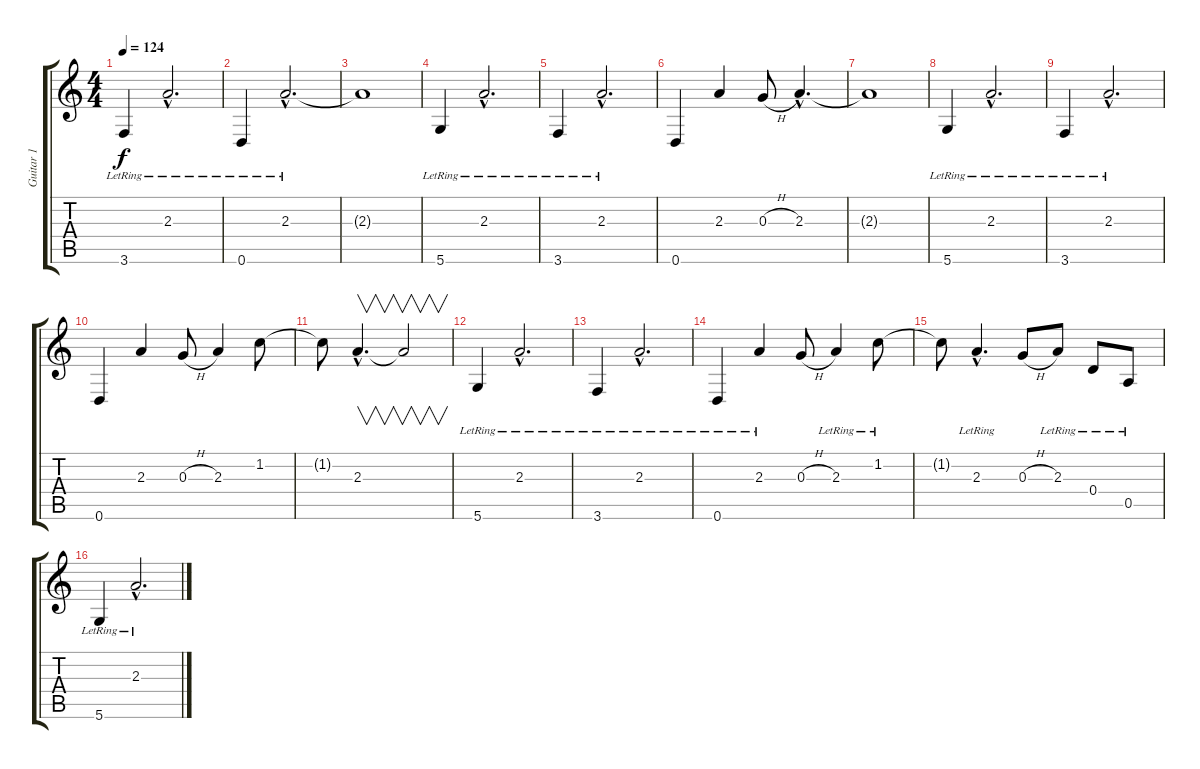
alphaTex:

\track ("Guitar 1" "Guitar 1") {instrument distortionguitar}
\staff {score tabs}
\tuning (E4 B3 G3 D3 A2 D2) {hide}
\ts (4 4)
\tempo 124
\clef g2
\ks c
3.6{lr}.4{dy f} 2.3{hac lr}.2{d} |
0.6{lr}.4 2.3{hac lr}.2{d} |
2.3{t}.1 |
5.6{lr}.4 2.3{hac lr}.2{d} |
3.6{lr}.4 2.3{hac lr}.2{d} |
0.6.4 2.3.4 0.3{h}.8 2.3{hac}.4{d} |
2.3{t}.1 |
5.6{lr}.4 2.3{hac lr}.2{d} |
3.6{lr}.4 2.3{hac lr}.2{d} |
0.6.4 2.3.4 0.3{h}.8 2.3.4 1.2.8 |
1.2{t}.8 2.3{hac}.4{v d} 2.3{t}.2{v} |
5.6{lr}.4 2.3{hac lr}.2{d} |
3.6{lr}.4 2.3{hac lr}.2{d} |
0.6{lr}.4{instrument electricguitarclean} 2.3{lr}.4 0.3{h}.8 2.3{lr}.4 1.2{lr}.8 |
1.2{t}.8 2.3{hac lr}.4{d} 0.3{h}.8 2.3{lr}.8 0.4{lr}.8 0.5{lr}.8 |
5.6{lr}.4 2.3{hac lr}.2{d}
